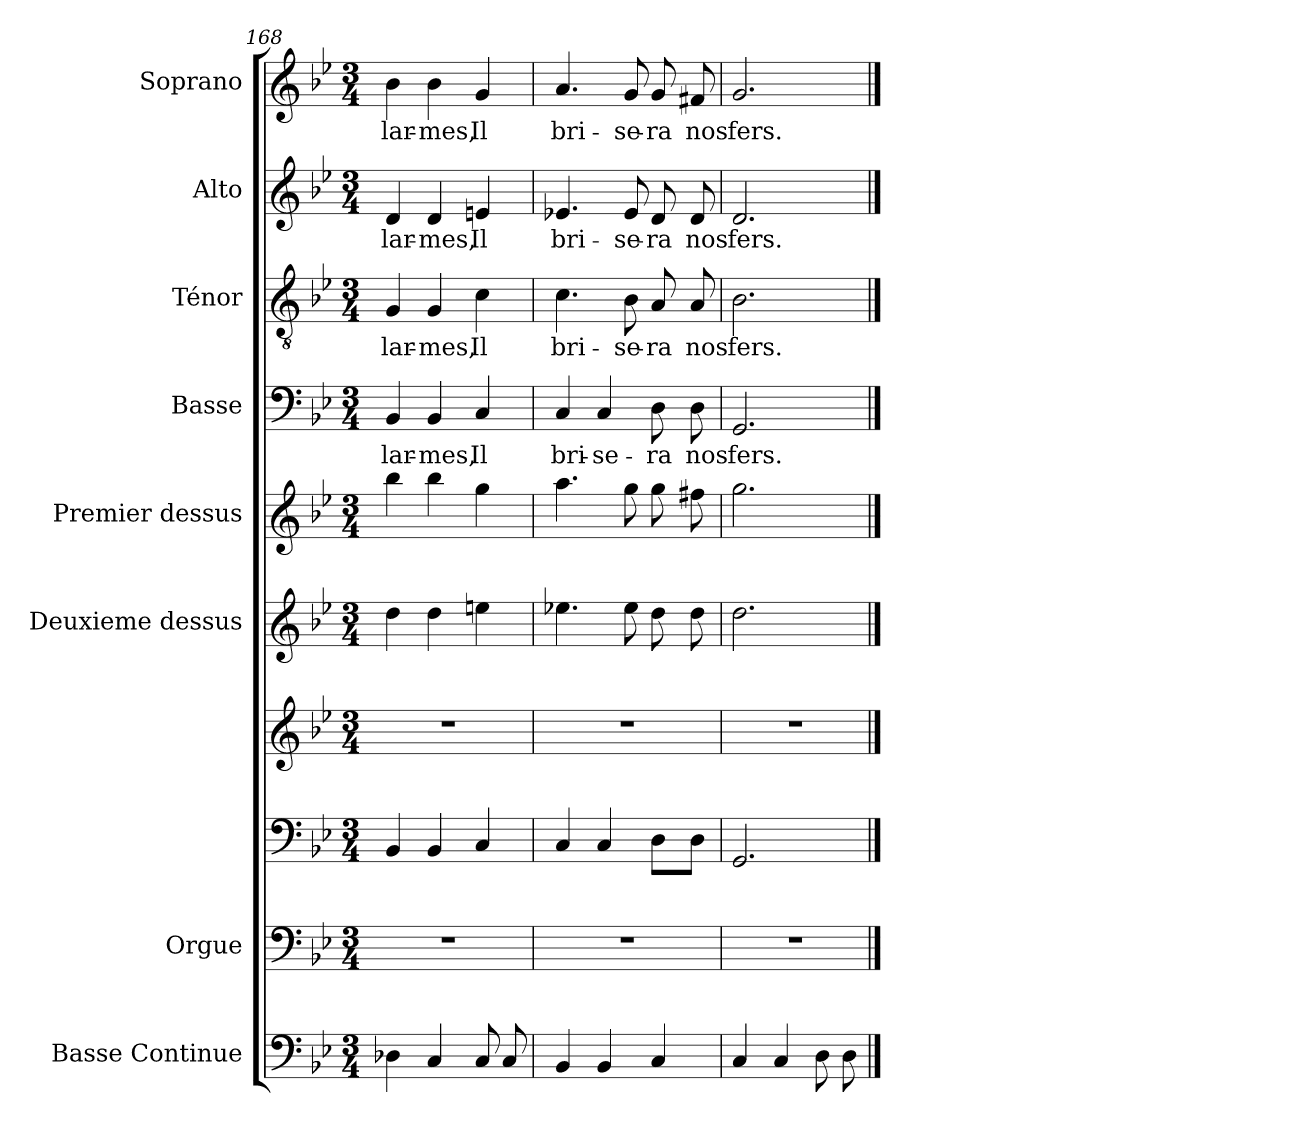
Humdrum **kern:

**kern	**kern	**kern	**kern	**kern	**kern	**kern	**text	**kern	**text	**kern	**text	**kern	**text
*part8	*part7	*part7	*part7	*part6	*part5	*part4	*part4	*part3	*part3	*part2	*part2	*part1	*part1
*staff10	*staff9	*staff8	*staff7	*staff6	*staff5	*staff4	*staff4	*staff3	*staff3	*staff2	*staff2	*staff1	*staff1
*I"Basse Continue	*I"Orgue	*	*	*I"Deuxieme dessus	*I"Premier dessus	*I"Basse	*	*I"Ténor	*	*I"Alto	*	*I"Soprano	*
*I'BC	*I'Org.	*	*	*I'Dessus 2	*I'dessus 1	*I'B.	*	*I'T.	*	*I'A.	*	*I'S.	*
*clefF4	*clefF4	*clefF4	*clefG2	*clefG2	*clefG2	*clefF4	*	*clefGv2	*	*clefG2	*	*clefG2	*
*k[b-e-]	*k[b-e-]	*k[b-e-]	*k[b-e-]	*k[b-e-]	*k[b-e-]	*k[b-e-]	*	*k[b-e-]	*	*k[b-e-]	*	*k[b-e-]	*
*M3/4	*M3/4	*M3/4	*M3/4	*M3/4	*M3/4	*M3/4	*	*M3/4	*	*M3/4	*	*M3/4	*
=168	=168	=168	=168	=168	=168	=168	=168	=168	=168	=168	=168	=168	=168
!	!	!	!	!	!	!	!LO:LY:b	!	!LO:LY:b	!	!LO:LY:b	!	!LO:LY:b
4D-X	2.r	4BB-/	2.r	4dd	4bb-	4BB-/	lar-	4G/	lar-	4d/	lar-	4b-\	lar-
!	!	!	!	!	!	!	!LO:LY:b	!	!LO:LY:b	!	!LO:LY:b	!	!LO:LY:b
4C	.	4BB-/	.	4dd	4bb-	4BB-/	-mes,	4G/	-mes,	4d/	-mes,	4b-\	-mes,
!	!	!	!	!	!	!	!LO:LY:b	!	!LO:LY:b	!	!LO:LY:b	!	!LO:LY:b
8C	.	4C/	.	4een	4gg	4C/	Il	4c\	Il	4en/	Il	4g/	Il
8C	.	.	.	.	.	.	.	.	.	.	.	.	.
!!LO:LB:g=z
=169	=169	=169	=169	=169	=169	=169	=169	=169	=169	=169	=169	=169	=169
!	!	!	!	!	!	!	!LO:LY:b	!	!LO:LY:b	!	!LO:LY:b	!	!LO:LY:b
4BB-	2.r	4C/	2.r	4.ee-X	4.aa	4C/	bri-	4.c\	bri-	4.e-X/	bri-	4.a/	bri-
!	!	!	!	!	!	!	!LO:LY:b	!	!	!	!	!	!
4BB-	.	4C/	.	.	.	4C/	-se-	.	.	.	.	.	.
!	!	!	!	!	!	!	!	!	!LO:LY:b	!	!LO:LY:b	!	!LO:LY:b
.	.	.	.	8ee-	8gg	.	.	8B-\	-se-	8e-/	-se-	8g/	-se-
!	!	!	!	!	!	!	!LO:LY:b	!	!LO:LY:b	!	!LO:LY:b	!	!LO:LY:b
4C	.	8D\L	.	8dd	8gg	8D\	-ra	8A/	-ra	8d/	-ra	8g/	-ra
!	!	!	!	!	!	!	!LO:LY:b	!	!LO:LY:b	!	!LO:LY:b	!	!LO:LY:b
.	.	8D\J	.	8dd	8ff#X	8D\	nos	8A/	nos	8d/	nos	8f#X/	nos
=170	=170	=170	=170	=170	=170	=170	=170	=170	=170	=170	=170	=170	=170
!	!	!	!	!	!	!	!LO:LY:b	!	!LO:LY:b	!	!LO:LY:b	!	!LO:LY:b
4C	2.r	2.GG/	2.r	2.dd	2.gg	2.GG/	fers.	2.B-\	fers.	2.d/	fers.	2.g/	fers.
4C	.	.	.	.	.	.	.	.	.	.	.	.	.
8D	.	.	.	.	.	.	.	.	.	.	.	.	.
8D	.	.	.	.	.	.	.	.	.	.	.	.	.
==	==	==	==	==	==	==	==	==	==	==	==	==	==
*-	*-	*-	*-	*-	*-	*-	*-	*-	*-	*-	*-	*-	*-
